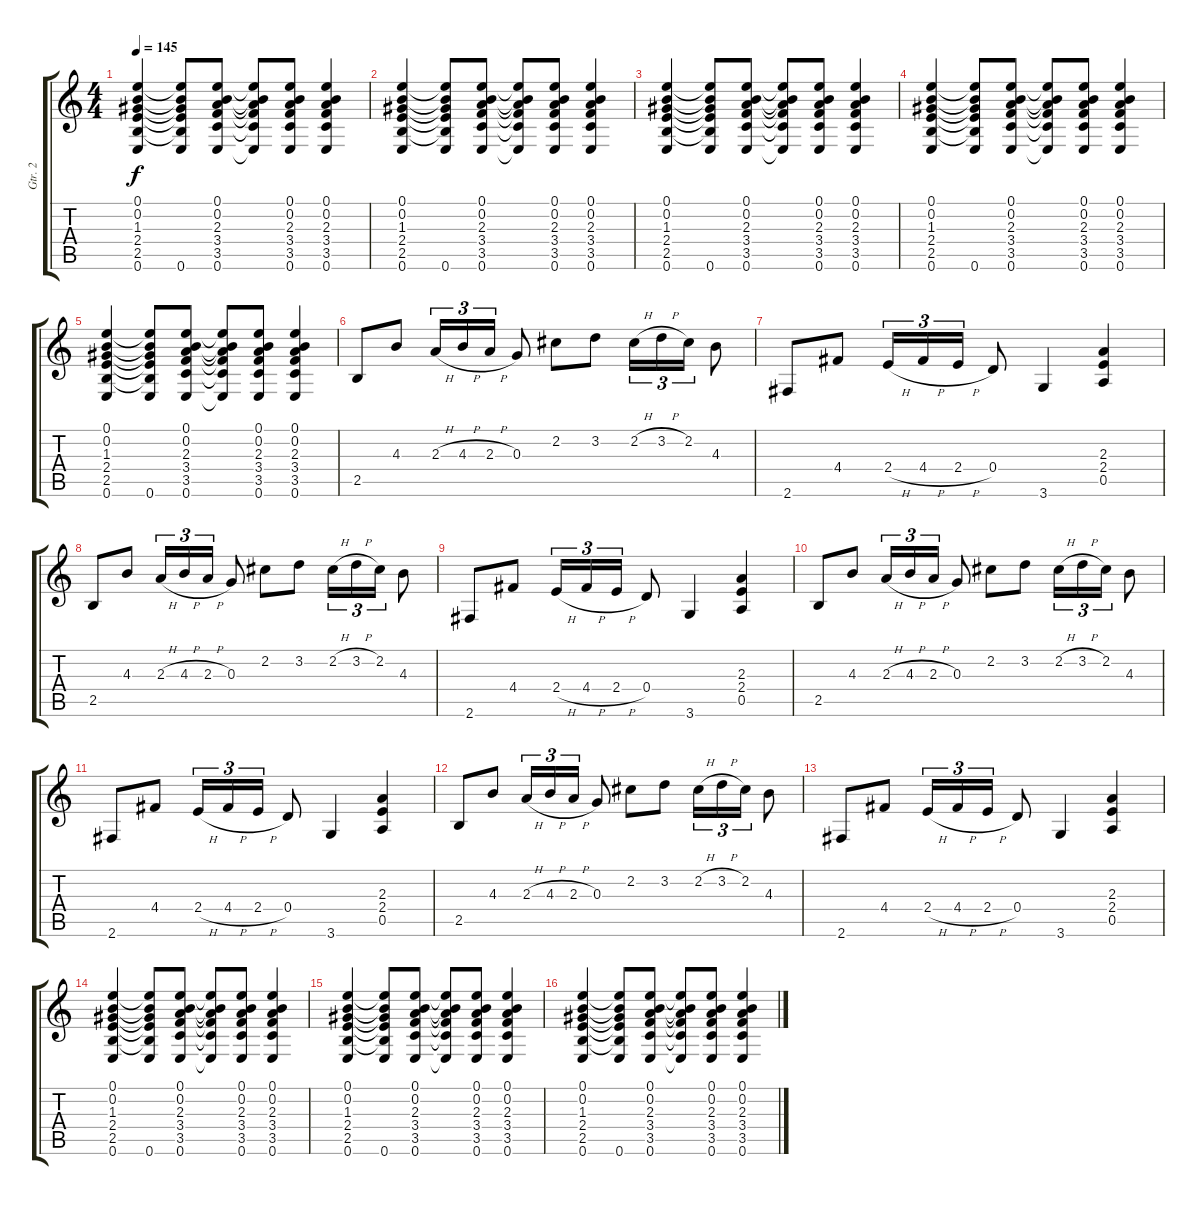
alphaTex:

\track ("Gtr. 2" "Gtr. 2") {instrument overdrivenguitar}
\staff {score tabs}
\tuning (E4 B3 G3 D3 A2 E2) {hide}
\ts (4 4)
\tempo 145
\clef g2
\ks c
(0.1 0.2 1.3 2.4 2.5 0.6).4{dy f} (0.1{t} 0.2{t} 1.3{t} 2.4{t} 2.5{t} 0.6).8 (0.1 0.2 2.3 3.4 3.5 0.6).8 (0.1{t} 0.2{t} 2.3{t} 3.4{t} 3.5{t} 0.6{t}).8 (0.1 0.2 2.3 3.4 3.5 0.6).8 (0.1 0.2 2.3 3.4 3.5 0.6).4 |
(0.1 0.2 1.3 2.4 2.5 0.6).4 (0.1{t} 0.2{t} 1.3{t} 2.4{t} 2.5{t} 0.6).8 (0.1 0.2 2.3 3.4 3.5 0.6).8 (0.1{t} 0.2{t} 2.3{t} 3.4{t} 3.5{t} 0.6{t}).8 (0.1 0.2 2.3 3.4 3.5 0.6).8 (0.1 0.2 2.3 3.4 3.5 0.6).4 |
(0.1 0.2 1.3 2.4 2.5 0.6).4 (0.1{t} 0.2{t} 1.3{t} 2.4{t} 2.5{t} 0.6).8 (0.1 0.2 2.3 3.4 3.5 0.6).8 (0.1{t} 0.2{t} 2.3{t} 3.4{t} 3.5{t} 0.6{t}).8 (0.1 0.2 2.3 3.4 3.5 0.6).8 (0.1 0.2 2.3 3.4 3.5 0.6).4 |
(0.1 0.2 1.3 2.4 2.5 0.6).4 (0.1{t} 0.2{t} 1.3{t} 2.4{t} 2.5{t} 0.6).8 (0.1 0.2 2.3 3.4 3.5 0.6).8 (0.1{t} 0.2{t} 2.3{t} 3.4{t} 3.5{t} 0.6{t}).8 (0.1 0.2 2.3 3.4 3.5 0.6).8 (0.1 0.2 2.3 3.4 3.5 0.6).4 |
(0.1 0.2 1.3 2.4 2.5 0.6).4 (0.1{t} 0.2{t} 1.3{t} 2.4{t} 2.5{t} 0.6).8 (0.1 0.2 2.3 3.4 3.5 0.6).8 (0.1{t} 0.2{t} 2.3{t} 3.4{t} 3.5{t} 0.6{t}).8 (0.1 0.2 2.3 3.4 3.5 0.6).8 (0.1 0.2 2.3 3.4 3.5 0.6).4 |
2.5.8 4.3.8 2.3{h}.16{tu (3 2)} 4.3{h}.16{tu (3 2)} 2.3{h}.16{tu (3 2)} 0.3.8 2.2.8 3.2.8 2.2{h}.16{tu (3 2)} 3.2{h}.16{tu (3 2)} 2.2.16{tu (3 2)} 4.3.8 |
2.6.8 4.4.8 2.4{h}.16{tu (3 2)} 4.4{h}.16{tu (3 2)} 2.4{h}.16{tu (3 2)} 0.4.8 3.6.4 (2.3 2.4 0.5).4 |
2.5.8 4.3.8 2.3{h}.16{tu (3 2)} 4.3{h}.16{tu (3 2)} 2.3{h}.16{tu (3 2)} 0.3.8 2.2.8 3.2.8 2.2{h}.16{tu (3 2)} 3.2{h}.16{tu (3 2)} 2.2.16{tu (3 2)} 4.3.8 |
2.6.8 4.4.8 2.4{h}.16{tu (3 2)} 4.4{h}.16{tu (3 2)} 2.4{h}.16{tu (3 2)} 0.4.8 3.6.4 (2.3 2.4 0.5).4 |
2.5.8 4.3.8 2.3{h}.16{tu (3 2)} 4.3{h}.16{tu (3 2)} 2.3{h}.16{tu (3 2)} 0.3.8 2.2.8 3.2.8 2.2{h}.16{tu (3 2)} 3.2{h}.16{tu (3 2)} 2.2.16{tu (3 2)} 4.3.8 |
2.6.8 4.4.8 2.4{h}.16{tu (3 2)} 4.4{h}.16{tu (3 2)} 2.4{h}.16{tu (3 2)} 0.4.8 3.6.4 (2.3 2.4 0.5).4 |
2.5.8 4.3.8 2.3{h}.16{tu (3 2)} 4.3{h}.16{tu (3 2)} 2.3{h}.16{tu (3 2)} 0.3.8 2.2.8 3.2.8 2.2{h}.16{tu (3 2)} 3.2{h}.16{tu (3 2)} 2.2.16{tu (3 2)} 4.3.8 |
2.6.8 4.4.8 2.4{h}.16{tu (3 2)} 4.4{h}.16{tu (3 2)} 2.4{h}.16{tu (3 2)} 0.4.8 3.6.4 (2.3 2.4 0.5).4 |
(0.1 0.2 1.3 2.4 2.5 0.6).4 (0.1{t} 0.2{t} 1.3{t} 2.4{t} 2.5{t} 0.6).8 (0.1 0.2 2.3 3.4 3.5 0.6).8 (0.1{t} 0.2{t} 2.3{t} 3.4{t} 3.5{t} 0.6{t}).8 (0.1 0.2 2.3 3.4 3.5 0.6).8 (0.1 0.2 2.3 3.4 3.5 0.6).4 |
(0.1 0.2 1.3 2.4 2.5 0.6).4 (0.1{t} 0.2{t} 1.3{t} 2.4{t} 2.5{t} 0.6).8 (0.1 0.2 2.3 3.4 3.5 0.6).8 (0.1{t} 0.2{t} 2.3{t} 3.4{t} 3.5{t} 0.6{t}).8 (0.1 0.2 2.3 3.4 3.5 0.6).8 (0.1 0.2 2.3 3.4 3.5 0.6).4 |
(0.1 0.2 1.3 2.4 2.5 0.6).4 (0.1{t} 0.2{t} 1.3{t} 2.4{t} 2.5{t} 0.6).8 (0.1 0.2 2.3 3.4 3.5 0.6).8 (0.1{t} 0.2{t} 2.3{t} 3.4{t} 3.5{t} 0.6{t}).8 (0.1 0.2 2.3 3.4 3.5 0.6).8 (0.1 0.2 2.3 3.4 3.5 0.6).4
